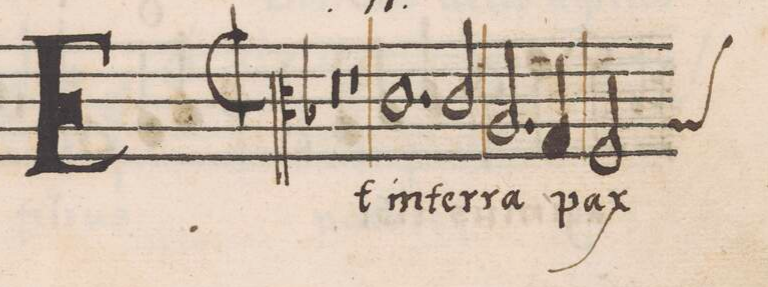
**kern	**text
*I"ALTVS	*
*clefC3	*
*k[b-]	*
*met(C|)	*
*M2/1	*
0r	.
=2-	=2-
1r	.
1.c\	Et
=3-	=3-
2c/	in
2.A/	ter-
4G/	-ra
=4-	=4-
*custos:A	*
2F/	pax
*-	*-
